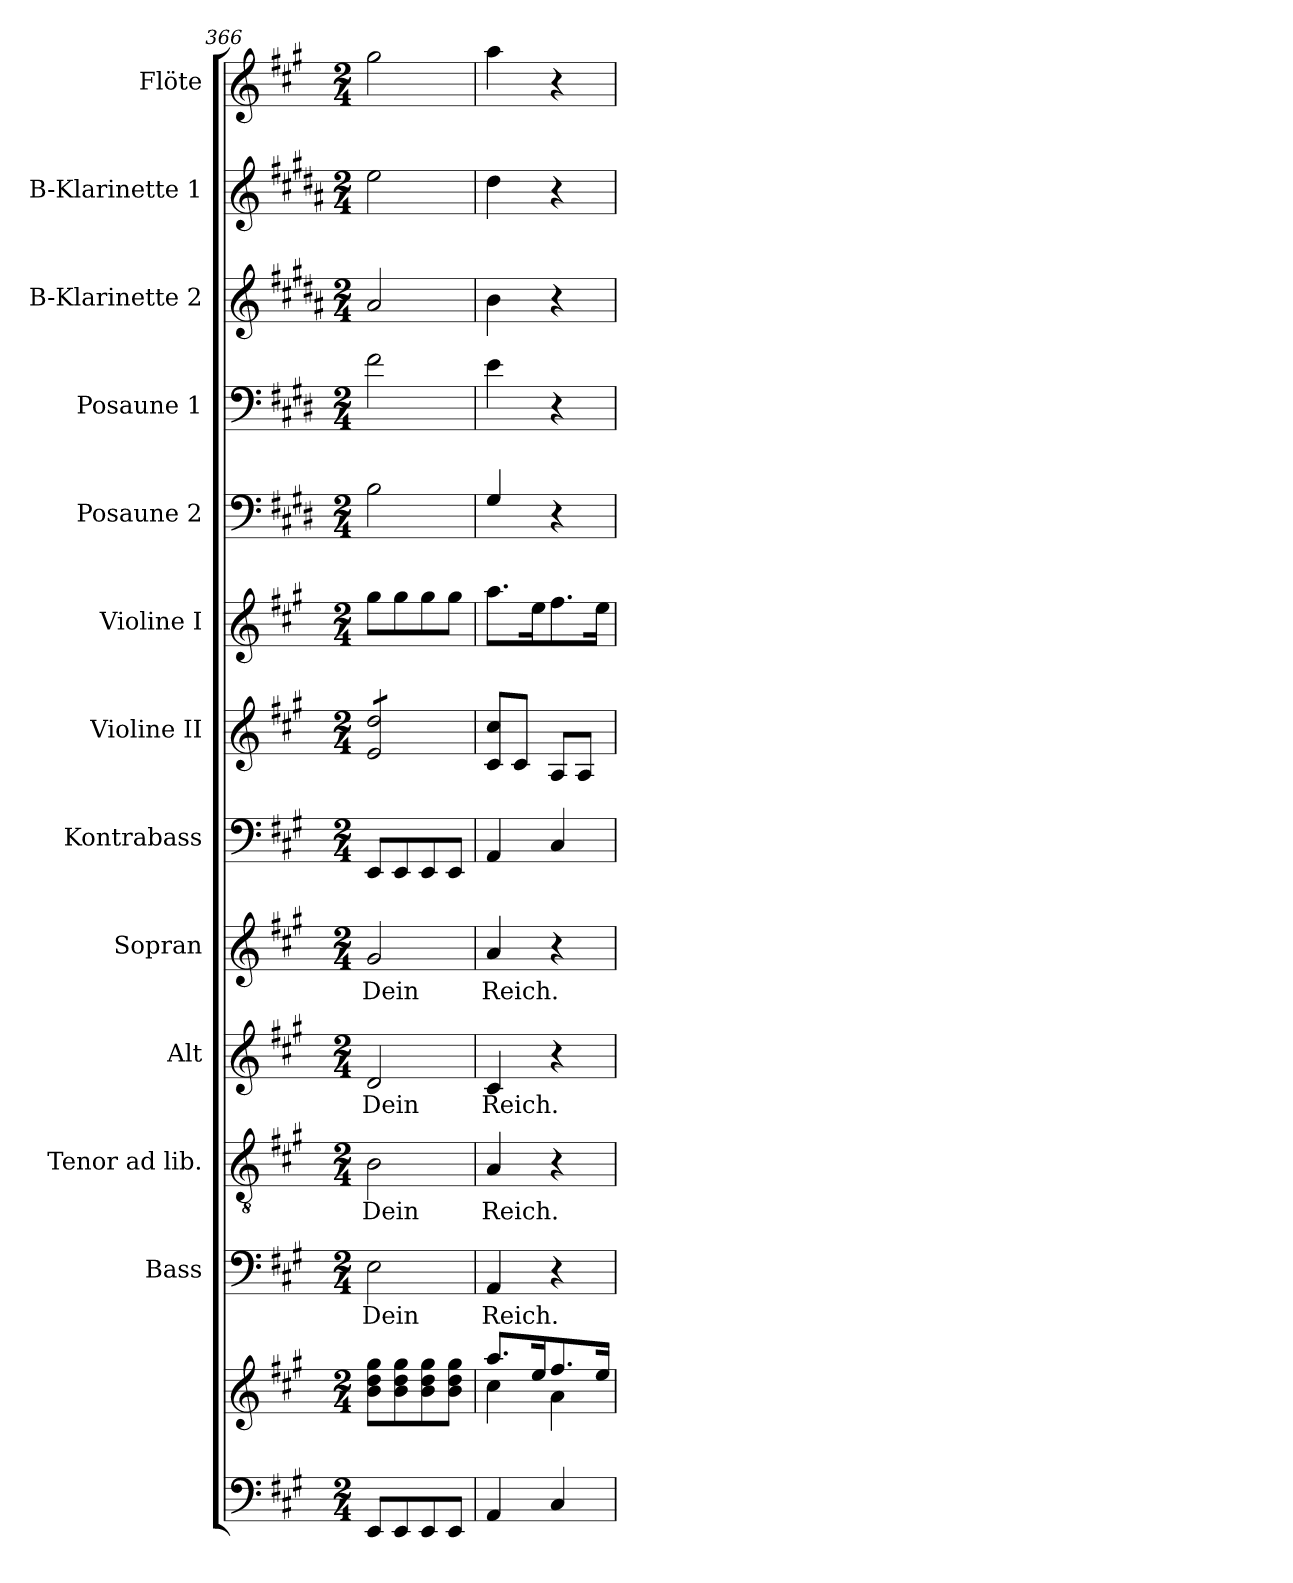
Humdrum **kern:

**kern	**kern	**kern	**text	**kern	**text	**kern	**text	**kern	**text	**kern	**kern	**kern	**kern	**kern	**kern	**kern	**kern
*part13	*part13	*part12	*part12	*part11	*part11	*part10	*part10	*part9	*part9	*part8	*part7	*part6	*part5	*part4	*part3	*part2	*part1
*staff14	*staff13	*staff12	*staff12	*staff11	*staff11	*staff10	*staff10	*staff9	*staff9	*staff8	*staff7	*staff6	*staff5	*staff4	*staff3	*staff2	*staff1
*	*	*I"Bass	*	*I"Tenor ad lib.	*	*I"Alt	*	*I"Sopran	*	*I"Kontrabass	*I"Violine II	*I"Violine I	*I"Posaune 2	*I"Posaune 1	*I"B-Klarinette 2	*I"B-Klarinette 1	*I"Flöte
*	*	*I'B.	*	*I'T.	*	*I'A.	*	*I'S.	*	*I'Kb.	*I'Vl. II	*I'Vl. I	*I'Pos 2	*I'Pos. 1	*I'B Kl. 2	*I'B Kl. 1	*I'Fl.
*clefF4	*clefG2	*clefF4	*	*clefGv2	*	*clefG2	*	*clefG2	*	*clefF4	*clefG2	*clefG2	*clefF4	*clefF4	*clefG2	*clefG2	*clefG2
*	*	*	*	*	*	*	*	*	*	*ITrd7c12	*	*	*ITrd4c7	*ITrd4c7	*ITrd1c2	*ITrd1c2	*
*k[f#c#g#]	*k[f#c#g#]	*k[f#c#g#]	*	*k[f#c#g#]	*	*k[f#c#g#]	*	*k[f#c#g#]	*	*k[f#c#g#]	*k[f#c#g#]	*k[f#c#g#]	*k[f#c#g#]	*k[f#c#g#]	*k[f#c#g#]	*k[f#c#g#]	*k[f#c#g#]
*A:	*A:	*A:	*	*A:	*	*A:	*	*A:	*	*A:	*A:	*A:	*A:	*A:	*A:	*A:	*A:
*M2/4	*M2/4	*M2/4	*	*M2/4	*	*M2/4	*	*M2/4	*	*M2/4	*M2/4	*M2/4	*M2/4	*M2/4	*M2/4	*M2/4	*M2/4
=366	=366	=366	=366	=366	=366	=366	=366	=366	=366	=366	=366	=366	=366	=366	=366	=366	=366
!	!	!	!LO:LY:b	!	!LO:LY:b	!	!LO:LY:b	!	!LO:LY:b	!	!	!	!	!	!	!	!
*	*	*	*	*	*	*	*	*	*	*	*tremolo	*	*	*	*	*	*
8EE/L	8b\ 8dd\ 8gg#\L	2E\	Dein	2B\	Dein	2d/	Dein	2g#/	Dein	8EEE/L	8e/ 8dd/L	8gg#\L	2E\	2B\	2g#/	2dd\	2gg#\
8EE/	8b\ 8dd\ 8gg#\	.	.	.	.	.	.	.	.	8EEE/	8e/ 8dd/	8gg#\	.	.	.	.	.
8EE/	8b\ 8dd\ 8gg#\	.	.	.	.	.	.	.	.	8EEE/	8e/ 8dd/	8gg#\	.	.	.	.	.
8EE/J	8b\ 8dd\ 8gg#\J	.	.	.	.	.	.	.	.	8EEE/J	8e/ 8dd/J	8gg#\J	.	.	.	.	.
*	*	*	*	*	*	*	*	*	*	*	*Xtremolo	*	*	*	*	*	*
=367	=367	=367	=367	=367	=367	=367	=367	=367	=367	=367	=367	=367	=367	=367	=367	=367	=367
*	*^	*	*	*	*	*	*	*	*	*	*	*	*	*	*	*	*
!	!	!	!	!LO:LY:b	!	!LO:LY:b	!	!LO:LY:b	!	!LO:LY:b	!	!	!	!	!	!	!	!
4AA/	8.aa/L	4cc#\	4AA/	Reich.	4A/	Reich.	4c#/	Reich.	4a/	Reich.	4AAA/	8c#/ 8cc#/L	8.aa\L	4C#/	4A\	4a\	4cc#\	4aa\
.	.	.	.	.	.	.	.	.	.	.	.	8c#/J	.	.	.	.	.	.
.	16ee/k	.	.	.	.	.	.	.	.	.	.	.	16ee\k	.	.	.	.	.
4C#/	8.ff#/	4a\	4r	.	4r	.	4r	.	4r	.	4CC#/	8A/L	8.ff#\	4r	4r	4r	4r	4r
.	.	.	.	.	.	.	.	.	.	.	.	8A/J	.	.	.	.	.	.
.	16ee/Jk	.	.	.	.	.	.	.	.	.	.	.	16ee\Jk	.	.	.	.	.
*	*v	*v	*	*	*	*	*	*	*	*	*	*	*	*	*	*	*	*
=	=	=	=	=	=	=	=	=	=	=	=	=	=	=	=	=	=
*-	*-	*-	*-	*-	*-	*-	*-	*-	*-	*-	*-	*-	*-	*-	*-	*-	*-
